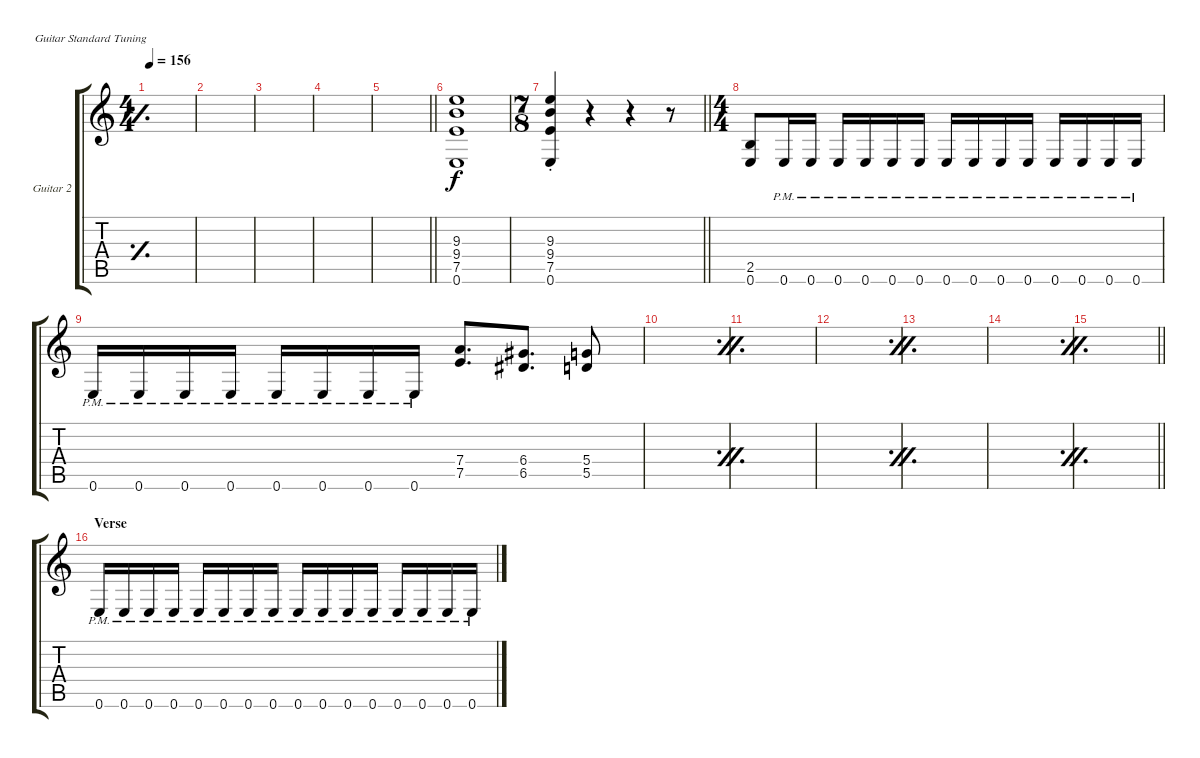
\bracketExtendMode groupsimilarinstruments
\firstSystemTrackNameOrientation horizontal
\otherSystemsTrackNameOrientation horizontal
\track ("Guitar 2" "Guitar 2") {instrument overdrivenguitar}
\staff {score tabs}
\tuning (E4 B3 G3 D3 A2 E2)
\ts (4 4)
\tempo 156
\clef g2
\simile simple
\ks c
|
|
|
|
\barLineRight lightlight
|
(9.3 9.4 7.5 0.6).1 |
\ts (7 8)
\beaming (8 3 2 2)
\barLineRight lightlight
(9.3{st} 9.4{st} 7.5{st} 0.6{st}).4 r.4 r.4 r.8 |
\ts (4 4)
\beaming (8 2 2 2 2)
(2.5 0.6).8 0.6{pm}.16 0.6{pm}.16 0.6{pm}.16 0.6{pm}.16 0.6{pm}.16 0.6{pm}.16 0.6{pm}.16 0.6{pm}.16 0.6{pm}.16 0.6{pm}.16 0.6{pm}.16 0.6{pm}.16 0.6{pm}.16 0.6{pm}.16 |
0.6{pm}.16 0.6{pm}.16 0.6{pm}.16 0.6{pm}.16 0.6{pm}.16 0.6{pm}.16 0.6{pm}.16 0.6{pm}.16 (7.4 7.5).8{d} (6.4 6.5).8{d} (5.4 5.5).8 |
\simile firstofdouble
|
\simile secondofdouble
|
\simile firstofdouble
|
\simile secondofdouble
|
\simile firstofdouble
|
\simile secondofdouble
\barLineRight lightlight
|
\section ("" "Verse")
\simile none
0.6{pm}.16 0.6{pm}.16 0.6{pm}.16 0.6{pm}.16 0.6{pm}.16 0.6{pm}.16 0.6{pm}.16 0.6{pm}.16 0.6{pm}.16 0.6{pm}.16 0.6{pm}.16 0.6{pm}.16 0.6{pm}.16 0.6{pm}.16 0.6{pm}.16 0.6{pm}.16
